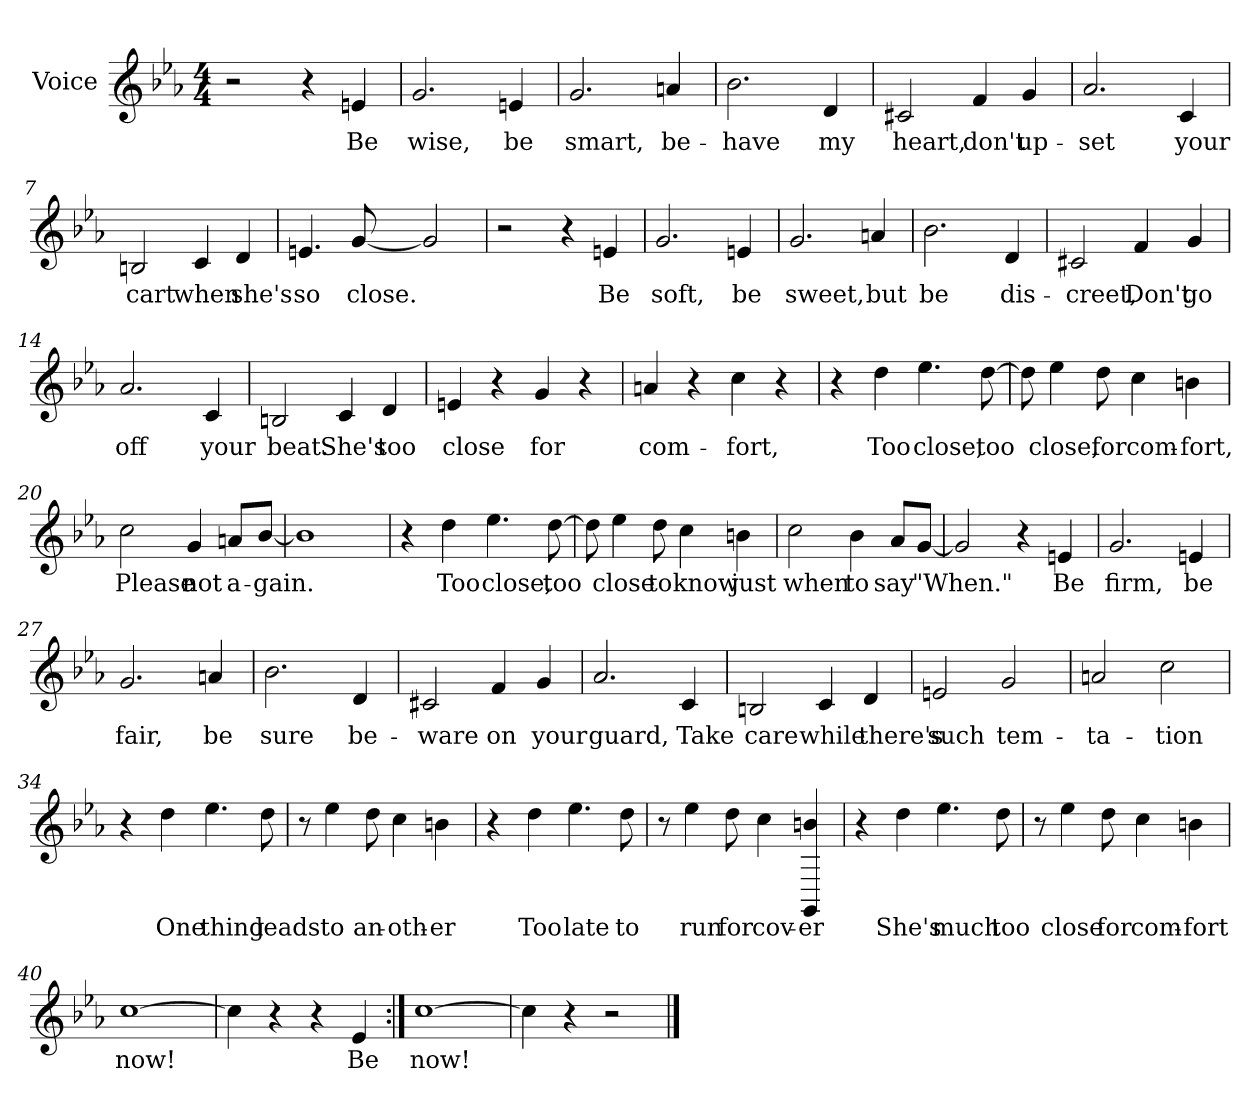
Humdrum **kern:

**kern	**text
*part1	*part1
*staff1	*staff1
*I"Voice	*
*clefG2	*
*k[b-e-a-]	*
*E-:	*
*M4/4	*
=1	=1
2r	.
4r	.
4en/	Be
=2	=2
2.g/	wise,
4en/	be
=3	=3
2.g/	smart,
4an/	be-
=4	=4
2.b-\	-have
4d/	my
=5	=5
2c#X/	heart,
4f/	don't
4g/	up-
=6	=6
2.a-/	-set
4c/	your
!!LO:LB:g=z
=7	=7
2Bn/	cart
4c/	when
4d/	she's
=8	=8
4.en/	so
[8g/	close.
2g/]	.
=9	=9
2r	.
4r	.
4en/	Be
=10	=10
2.g/	soft,
4en/	be
=11	=11
2.g/	sweet,
4an/	but
=12	=12
2.b-\	be
4d/	dis-
!!LO:LB:g=z
=13	=13
2c#X/	-creet,
4f/	Don't
4g/	go
=14	=14
2.a-/	off
4c/	your
=15	=15
2Bn/	beat.
4c/	She's
4d/	too
=16	=16
4en/	close
4r	.
4g/	for
4r	.
=17	=17
4an/	com-
4r	.
4cc\	-fort,
4r	.
!!LO:LB:g=z
=18	=18
4r	.
4dd\	Too
4.ee-\	close,
[8dd\	too
=19	=19
8dd\]	.
4ee-\	close,
8dd\	for
4cc\	com-
4bn\	-fort,
=20	=20
2cc\	Please
4g/	not
8an/L	a-
[8b-/J	gain.
=21	=21
1b-]	.
!!LO:LB:g=z
=22	=22
4r	.
4dd\	Too
4.ee-\	close,
[8dd\	too
=23	=23
8dd\]	.
4ee-\	close
8dd\	to
4cc\	know
4bn\	just
=24	=24
2cc\	when
4b-\	to
8a-/L	say
[8g/J	"When."
=25	=25
2g/]	.
4r	.
4en/	Be
=26	=26
2.g/	firm,
4en/	be
!!LO:LB:g=z
=27	=27
2.g/	fair,
4an/	be
=28	=28
2.b-\	sure
4d/	be-
=29	=29
2c#X/	-ware
4f/	on
4g/	your
=30	=30
2.a-/	guard,
4c/	Take
=31	=31
2Bn/	care
4c/	while
4d/	there's
=32	=32
2en/	such
2g/	tem-
!!LO:LB:g=z
=33	=33
2an/	-ta-
2cc\	-tion
=34	=34
4r	.
4dd\	One
4.ee-\	thing
8dd\	leads
=35	=35
8r	.
4ee-\	to
8dd\	an-
4cc\	oth-
4bn\	-er
=36	=36
4r	.
4dd\	Too
4.ee-\	late
8dd\	to
=37	=37
8r	.
4ee-\	run
8dd\	for
4cc\	cov-
4GG/ 4bn/	-er
!!LO:LB:g=z
=38	=38
4r	.
4dd\	She's
4.ee-\	much
8dd\	too
=39	=39
8r	.
4ee-\	close
8dd\	for
4cc\	com-
4bn\	-fort
=40	=40
[1cc	now!
=41	=41
4cc\]	.
4r	.
4r	.
4e-/	Be
=42:|!	=42:|!
[1cc	now!
=43	=43
4cc\]	.
4r	.
2r	.
==	==
*-	*-
